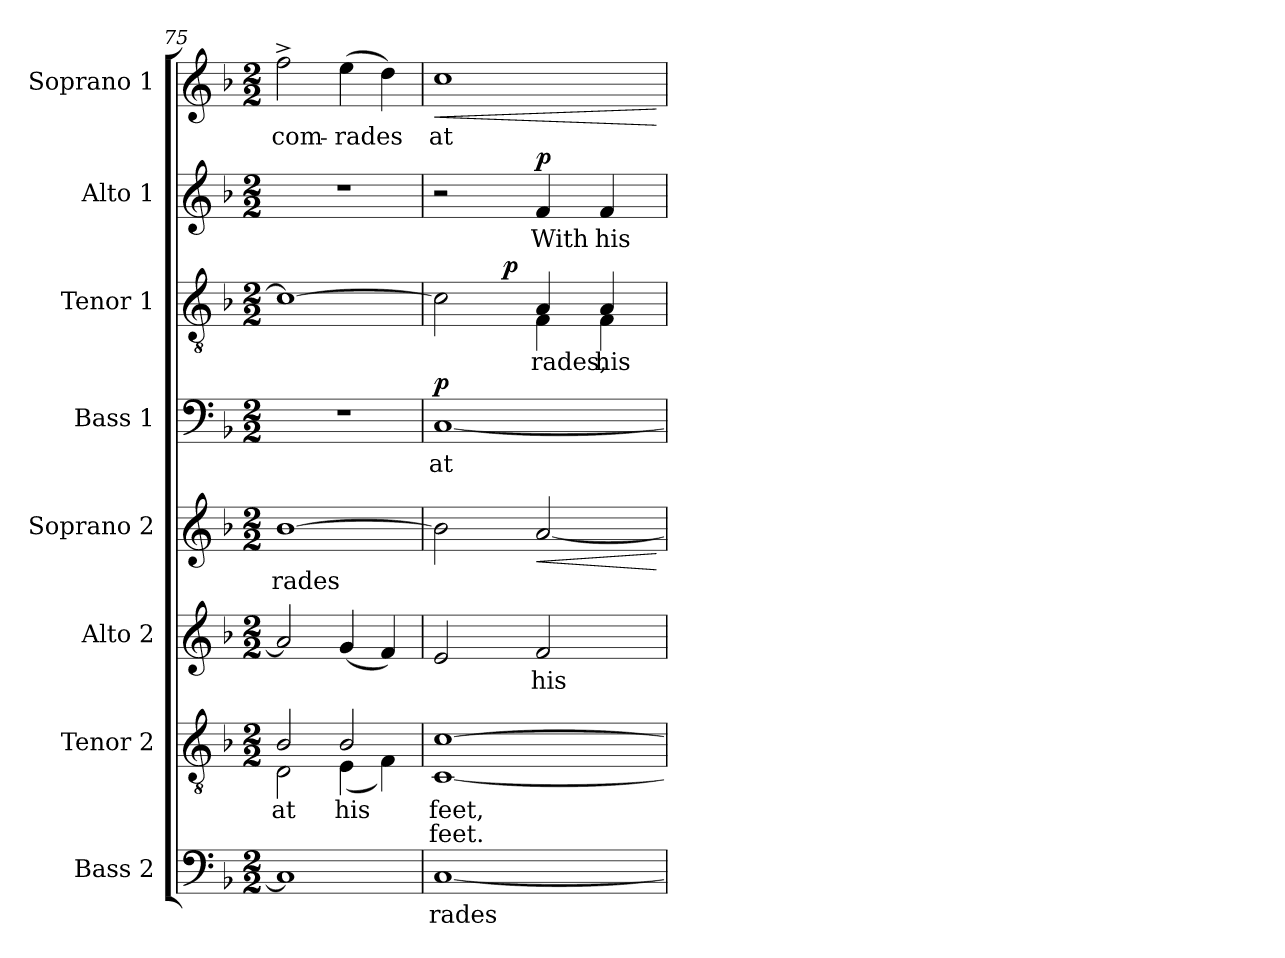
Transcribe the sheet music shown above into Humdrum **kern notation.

**kern	**text	**kern	**text	**text	**kern	**text	**kern	**text	**dynam	**kern	**text	**dynam	**kern	**text	**dynam	**kern	**text	**dynam	**kern	**text	**dynam
*part8	*part8	*part7	*part7	*part7	*part6	*part6	*part5	*part5	*part5	*part4	*part4	*part4	*part3	*part3	*part3	*part2	*part2	*part2	*part1	*part1	*part1
*staff8	*staff8	*staff7	*staff7	*staff7	*staff6	*staff6	*staff5	*staff5	*staff5	*staff4	*staff4	*staff4	*staff3	*staff3	*staff3	*staff2	*staff2	*staff2	*staff1	*staff1	*staff1
*I"Bass 2	*	*I"Tenor 2	*	*	*I"Alto 2	*	*I"Soprano 2	*	*	*I"Bass 1	*	*	*I"Tenor 1	*	*	*I"Alto 1	*	*	*I"Soprano 1	*	*
*I'B2.	*	*I'T2.	*	*	*I'A2.	*	*I'S2.	*	*	*I'B1.	*	*	*I'T1.	*	*	*I'A1.	*	*	*I'S1.	*	*
*clefF4	*	*clefGv2	*	*	*clefG2	*	*clefG2	*	*	*clefF4	*	*	*clefGv2	*	*	*clefG2	*	*	*clefG2	*	*
*	*	*ITrd7c12	*	*	*	*	*	*	*	*	*	*	*ITrd7c12	*	*	*	*	*	*	*	*
*k[b-]	*	*k[b-]	*	*	*k[b-]	*	*k[b-]	*	*	*k[b-]	*	*	*k[b-]	*	*	*k[b-]	*	*	*k[b-]	*	*
*F:	*	*F:	*	*	*F:	*	*F:	*	*	*F:	*	*	*F:	*	*	*F:	*	*	*F:	*	*
*M2/2	*	*M2/2	*	*	*M2/2	*	*M2/2	*	*	*M2/2	*	*	*M2/2	*	*	*M2/2	*	*	*M2/2	*	*
=75	=75	=75	=75	=75	=75	=75	=75	=75	=75	=75	=75	=75	=75	=75	=75	=75	=75	=75	=75	=75	=75
*	*	*^	*	*	*	*	*	*	*	*	*	*	*	*	*	*	*	*	*	*	*
!	!	!	!	!LO:LY:b:color=#000000	!	!	!	!	!	!	!	!	!	!	!	!	!	!	!	!	!	!
!	!	!	!	!	!	!	!	!	!LO:LY:b:color=#000000	!	!	!	!	!	!	!	!	!	!	!	!	!
!	!	!	!	!	!	!	!	!	!	!	!	!	!	!	!	!	!	!	!	!	!LO:LY:b:color=#000000	!
1Ci]	.	2BB-i/	2DDi\	at	.	2ai/]	.	[1b-i	-rades	.	1r	.	.	1Ci_	.	.	1r	.	.	2ff^i\	com-	.
!	!	!	!	!LO:LY:a:color=#000000	!	!	!	!	!	!	!	!	!	!	!	!	!	!	!	!	!	!
!	!	!	!	!LO:LY:b:color=#000000	!	!	!	!	!	!	!	!	!	!	!	!	!	!	!	!	!	!
!	!	!	!	!	!	!	!	!	!	!	!	!	!	!	!	!	!	!	!	!	!LO:LY:b:color=#000000	!
.	.	2BB-i/	(4EEi\	his	.	(4gi/	.	.	.	.	.	.	.	.	.	.	.	.	.	(4eei\	-rades	.
.	.	.	4FFi\)	.	.	4fi/)	.	.	.	.	.	.	.	.	.	.	.	.	.	4ddi\)	.	.
*	*	*v	*v	*	*	*	*	*	*	*	*	*	*	*	*	*	*	*	*	*	*	*
=76	=76	=76	=76	=76	=76	=76	=76	=76	=76	=76	=76	=76	=76	=76	=76	=76	=76	=76	=76	=76	=76
*	*	*^	*	*	*	*	*	*	*	*	*	*	*	*	*	*	*	*	*	*	*
!	!LO:LY:b:color=#000000	!	!	!	!	!	!	!	!	!	!	!	!	!	!	!	!	!	!	!	!	!
*	*	*v	*v	*	*	*	*	*	*	*	*	*	*	*	*	*	*	*	*	*	*	*
*	*	*^	*	*	*	*	*	*	*	*	*	*	*	*	*	*	*	*	*	*	*
!	!	!	!	!LO:LY:a:color=#000000	!LO:LY:b:color=#000000	!	!	!	!	!	!	!	!	!	!	!	!	!	!	!	!	!
*	*	*v	*v	*	*	*	*	*	*	*	*	*	*	*	*	*	*	*	*	*	*	*
*	*	*^	*	*	*	*	*	*	*	*	*	*	*	*	*	*	*	*	*	*	*
!	!	!	!	!	!	!	!	!	!	!	!	!LO:LY:b:color=#000000	!	!	!	!	!	!	!	!	!	!
*	*	*v	*v	*	*	*	*	*	*	*	*	*	*	*^	*	*	*	*	*	*	*	*
*	*	*^	*	*	*	*	*	*	*	*	*	*	*	*	*	*	*	*	*	*	*	*
!	!	!	!	!	!	!	!	!	!	!	!	!	!	!	!	!	!	!	!	!	!	!LO:LY:b:color=#000000	!LO:HP:b
*	*	*v	*v	*	*	*	*	*	*	*	*	*	*	*	*^	*	*	*	*	*	*	*	*
[1Ci	-rades	[1CCi [1Ci	feet,	feet.	2ei/	.	2b-i\]	.	.	[1Ci	at	p	2ryy	2Ci\]	4ryy	.	.	2r	.	.	1cci	at	<
.	.	.	.	.	.	.	.	.	.	.	.	.	.	.	16ryy	.	.	.	.	.	.	.	.
.	.	.	.	.	.	.	.	.	.	.	.	.	.	.	64ryy	.	.	.	.	.	.	.	.
.	.	.	.	.	.	.	.	.	.	.	.	.	.	.	512ryy	.	.	.	.	.	.	.	.
.	.	.	.	.	.	.	.	.	.	.	.	.	.	.	2ryy	.	p	.	.	.	.	.	.
!	!	!	!	!	!	!LO:LY:b:color=#000000	!	!	!LO:HP:b	!	!	!	!	!	!	!	!	!	!	!	!	!	!
!	!	!	!	!	!	!	!	!	!	!	!	!	!	!	!	!LO:LY:a:color=#000000	!	!	!	!	!	!	!
!	!	!	!	!	!	!	!	!	!	!	!	!	!	!	!	!LO:LY:b:color=#000000	!	!	!	!	!	!	!
!	!	!	!	!	!	!	!	!	!	!	!	!	!	!	!	!	!	!	!LO:LY:b:color=#000000	!	!	!	!
.	.	.	.	.	2fi/	his	[2ai/	.	<	.	.	.	4AAi/	4FFi\	.	-rades,	.	4fi/	With	p	.	.	.
!	!	!	!	!	!	!	!	!	!	!	!	!	!	!	!	!LO:LY:a:color=#000000	!	!	!	!	!	!	!
!	!	!	!	!	!	!	!	!	!	!	!	!	!	!	!	!LO:LY:b:color=#000000	!	!	!	!	!	!	!
!	!	!	!	!	!	!	!	!	!	!	!	!	!	!	!	!	!	!	!LO:LY:b:color=#000000	!	!	!	!
.	.	.	.	.	.	.	.	.	.	.	.	.	4AAi/	4FFi\	.	his	.	4fi/	his	.	.	.	.
.	.	.	.	.	.	.	.	.	.	.	.	.	.	.	8ryy	.	.	.	.	.	.	.	.
.	.	.	.	.	.	.	.	.	.	.	.	.	.	.	32ryy	.	.	.	.	.	.	.	.
.	.	.	.	.	.	.	.	.	.	.	.	.	.	.	128..ryy	.	.	.	.	.	.	.	.
.	.	.	.	.	.	.	.	.	[	.	.	.	.	.	.	.	.	.	.	.	.	.	[
*	*	*	*	*	*	*	*	*	*	*	*	*	*v	*v	*v	*	*	*	*	*	*	*	*
=	=	=	=	=	=	=	=	=	=	=	=	=	=	=	=	=	=	=	=	=	=
*-	*-	*-	*-	*-	*-	*-	*-	*-	*-	*-	*-	*-	*-	*-	*-	*-	*-	*-	*-	*-	*-
